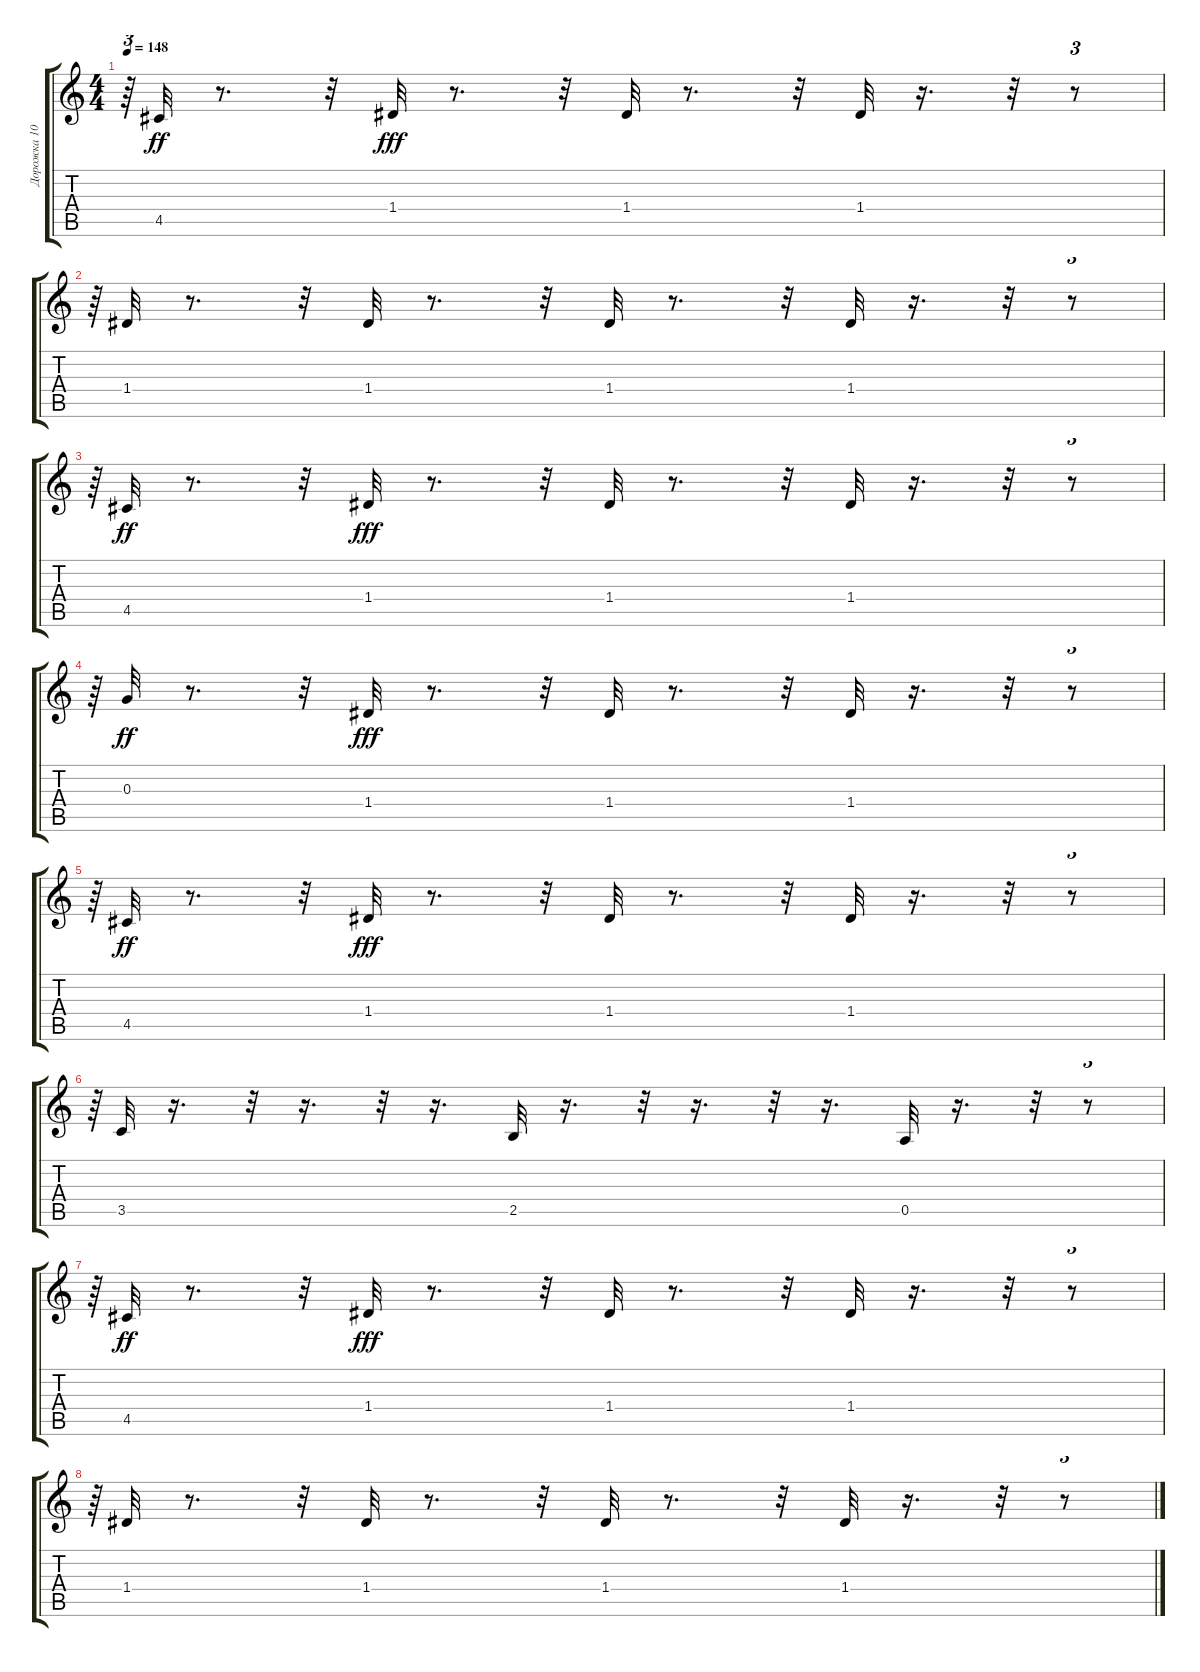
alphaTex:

\track ("Дорожка 10" "Дорожка 10") {instrument acousticguitarnylon}
\staff {score tabs}
\tuning (E4 B3 G3 D3 A2 E2) {hide}
\ts (4 4)
\tempo 148
\clef g2
\ks c
r.64{tu (3 2) dy fff} 4.5.32{dy ff} r.8{d} r.32 1.4.32{dy fff} r.8{d} r.32 1.4.32 r.8{d} r.32 1.4.32 r.16{d} r.32 r.8{tu (3 2)} |
r.64{tu (3 2)} 1.4.32 r.8{d} r.32 1.4.32 r.8{d} r.32 1.4.32 r.8{d} r.32 1.4.32 r.16{d} r.32 r.8{tu (3 2)} |
r.64{tu (3 2)} 4.5.32{dy ff} r.8{d} r.32 1.4.32{dy fff} r.8{d} r.32 1.4.32 r.8{d} r.32 1.4.32 r.16{d} r.32 r.8{tu (3 2)} |
r.64{tu (3 2)} 0.3.32{dy ff} r.8{d} r.32 1.4.32{dy fff} r.8{d} r.32 1.4.32 r.8{d} r.32 1.4.32 r.16{d} r.32 r.8{tu (3 2)} |
r.64{tu (3 2)} 4.5.32{dy ff} r.8{d} r.32 1.4.32{dy fff} r.8{d} r.32 1.4.32 r.8{d} r.32 1.4.32 r.16{d} r.32 r.8{tu (3 2)} |
r.64{tu (3 2)} 3.5.32 r.16{d} r.32 r.16{d} r.32 r.16{d} 2.5.32 r.16{d} r.32 r.16{d} r.32 r.16{d} 0.5.32 r.16{d} r.32 r.8{tu (3 2)} |
r.64{tu (3 2)} 4.5.32{dy ff} r.8{d} r.32 1.4.32{dy fff} r.8{d} r.32 1.4.32 r.8{d} r.32 1.4.32 r.16{d} r.32 r.8{tu (3 2)} |
r.64{tu (3 2)} 1.4.32 r.8{d} r.32 1.4.32 r.8{d} r.32 1.4.32 r.8{d} r.32 1.4.32 r.16{d} r.32 r.8{tu (3 2)}
